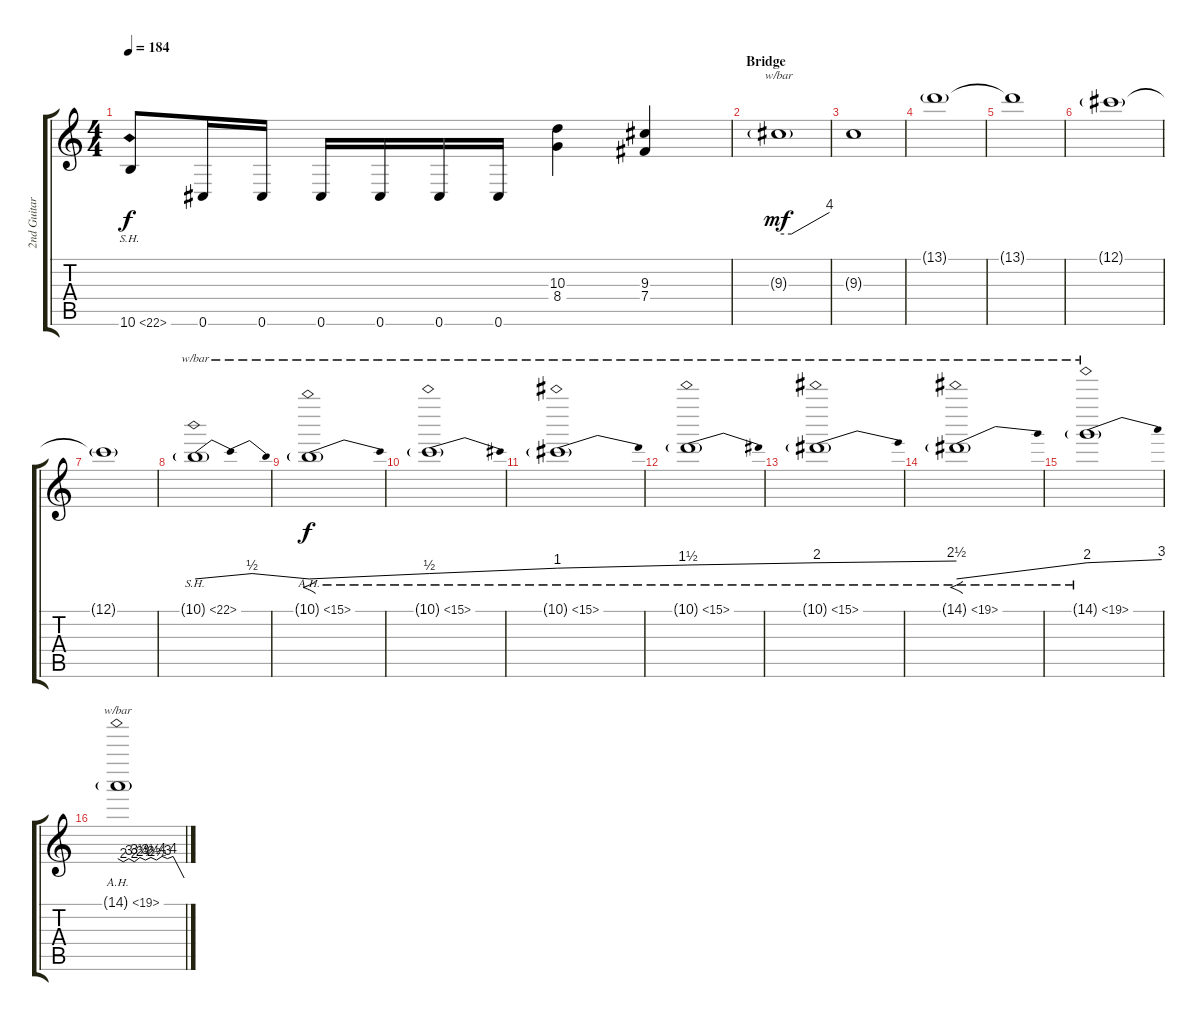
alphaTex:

\track ("2nd Guitar" "2nd Guitar") {instrument distortionguitar}
\staff {score tabs}
\tuning (Db4 Ab3 E3 B2 Gb2 Db2) {hide}
\ts (4 4)
\tempo 184
\clef g2
\ks c
10.6{sh 12}.8{dy f} 0.6.16 0.6.16 0.6.16 0.6.16 0.6.16 0.6.16 (10.3 8.4).4 (9.3 7.4).4 |
\section ("" "Bridge")
9.3{g}.1{tbe (custom default 0 0 15 0 60 16) dy mf} |
9.3{t}.1 |
13.1{g}.1 |
13.1{t}.1 |
12.1{g}.1 |
12.1{g t}.1 |
10.1{sh 12 g}.1{tbe (dip default 0 0 5 2 60 0)} |
10.1{ah 5 g}.1{f tbe (dive default 0 0 60 2) dy f} |
10.1{ah 5 g}.1{tbe (dive default 0 2 60 4)} |
10.1{ah 5 g}.1{tbe (dive default 0 4 60 6)} |
10.1{ah 5 g}.1{tbe (dive default 0 6 60 8)} |
10.1{ah 5 g}.1{tbe (dive default 0 8 60 10)} |
14.1{ah 5 g}.1{f tbe (dive default 0 0 60 8)} |
14.1{ah 5 g}.1{tbe (dive default 0 8 60 12)} |
14.1{ah 5 g}.1{tbe (custom default 0 12 5 8 10 12 15 8 20 14 25 10 30 14 35 10 40 16 45 12 50 16 60 0)}
